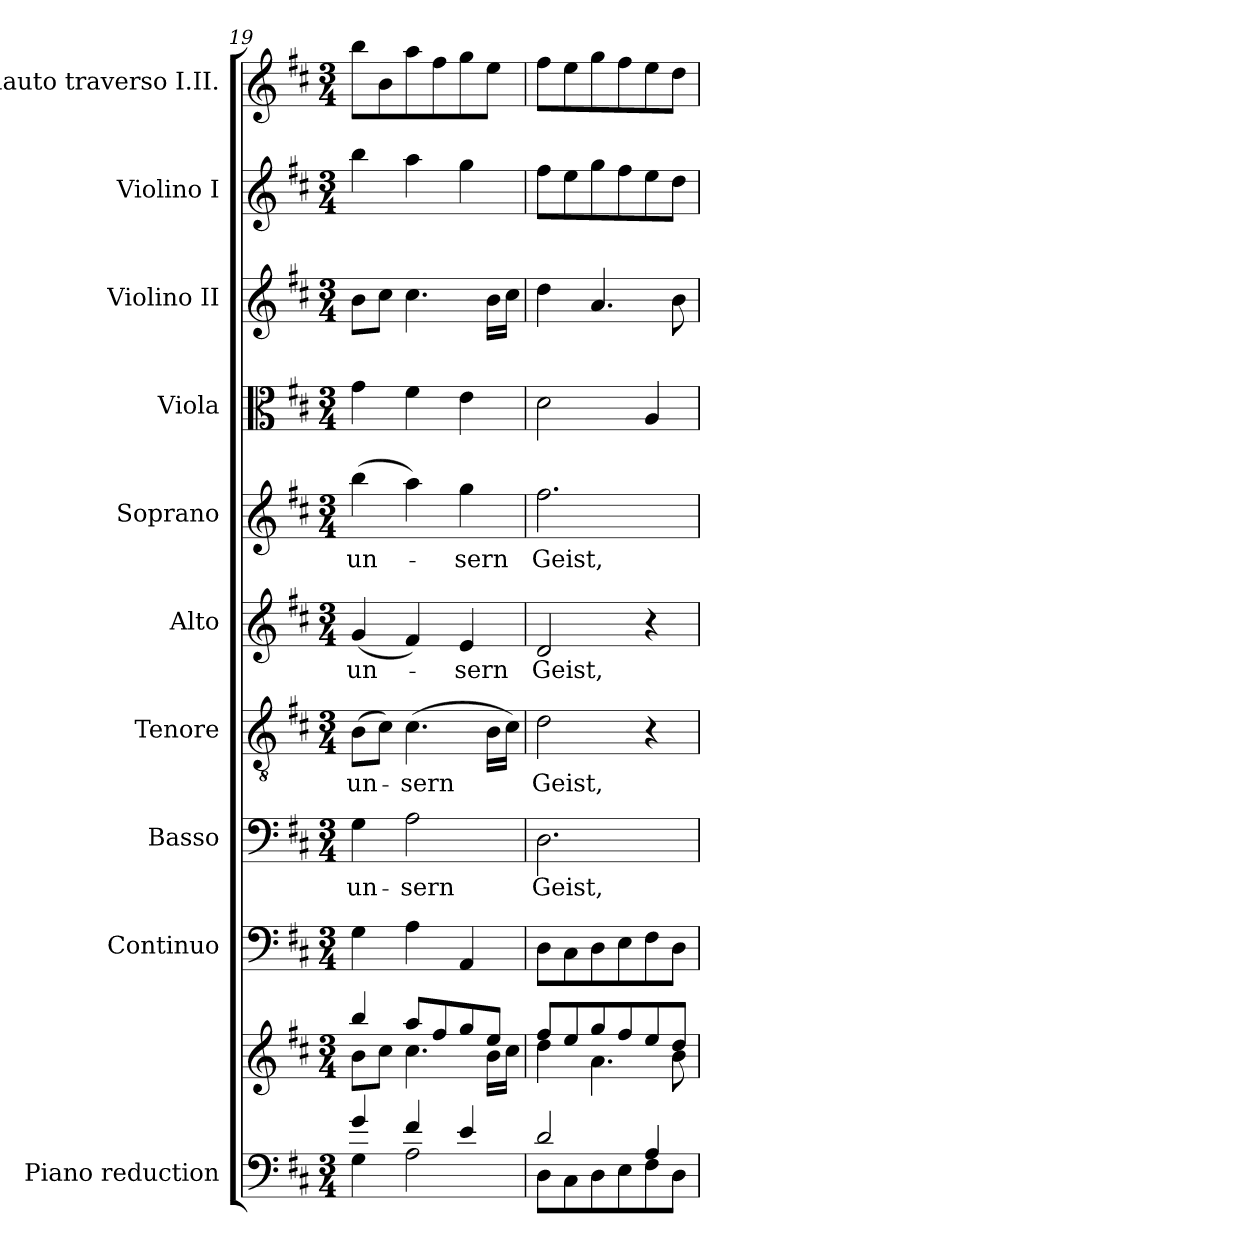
**kern	**kern	**kern	**kern	**text	**kern	**text	**kern	**text	**kern	**text	**kern	**kern	**kern	**kern
*part10	*part10	*part9	*part8	*part8	*part7	*part7	*part6	*part6	*part5	*part5	*part4	*part3	*part2	*part1
*staff11	*staff10	*staff9	*staff8	*staff8	*staff7	*staff7	*staff6	*staff6	*staff5	*staff5	*staff4	*staff3	*staff2	*staff1
*I"Piano reduction	*	*I"Continuo	*I"Basso	*	*I"Tenore	*	*I"Alto	*	*I"Soprano	*	*I"Viola	*I"Violino II	*I"Violino I	*I"Flauto traverso I.II.
*I'Pno	*	*	*	*	*	*	*	*	*	*	*I'Vla	*I'Vln	*I'Vln	*I'Fl
*clefF4	*clefG2	*clefF4	*clefF4	*	*clefGv2	*	*clefG2	*	*clefG2	*	*clefC3	*clefG2	*clefG2	*clefG2
*k[f#c#]	*k[f#c#]	*k[f#c#]	*k[f#c#]	*	*k[f#c#]	*	*k[f#c#]	*	*k[f#c#]	*	*k[f#c#]	*k[f#c#]	*k[f#c#]	*k[f#c#]
*M3/4	*M3/4	*M3/4	*M3/4	*	*M3/4	*	*M3/4	*	*M3/4	*	*M3/4	*M3/4	*M3/4	*M3/4
=19	=19	=19	=19	=19	=19	=19	=19	=19	=19	=19	=19	=19	=19	=19
*^	*^	*	*	*	*	*	*	*	*	*	*	*	*	*
!	!	!	!	!	!	!LO:LY:b	!	!LO:LY:b	!	!LO:LY:b	!	!LO:LY:b	!	!	!	!
4g/	4G\	4bb/	8b\L	4G\	4G\	un-	(8B\L	un-	(4g/	un-	(4bb\	un-	4g\	8b\L	4bb\	8bb\L
.	.	.	8cc#\J	.	.	.	8c#\J)	.	.	.	.	.	.	8cc#\J	.	8b\
!	!	!	!	!	!	!LO:LY:b	!	!LO:LY:b	!	!	!	!	!	!	!	!
4f#/	2A\	8aa/L	4.cc#\	4A\	2A\	-sern	(4.c#\	-sern	4f#/)	.	4aa\)	.	4f#\	4.cc#\	4aa\	8aa\
.	.	8ff#/	.	.	.	.	.	.	.	.	.	.	.	.	.	8ff#\
!	!	!	!	!	!	!	!	!	!	!LO:LY:b	!	!LO:LY:b	!	!	!	!
4e/	.	8gg/	.	4AA/	.	.	.	.	4e/	-sern	4gg\	-sern	4e\	.	4gg\	8gg\
.	.	8ee/J	16b\LL	.	.	.	16B\LL	.	.	.	.	.	.	16b\LL	.	8ee\J
.	.	.	16cc#\JJ	.	.	.	16c#\JJ)	.	.	.	.	.	.	16cc#\JJ	.	.
=20	=20	=20	=20	=20	=20	=20	=20	=20	=20	=20	=20	=20	=20	=20	=20	=20
!	!	!	!	!	!	!LO:LY:b	!	!LO:LY:b	!	!LO:LY:b	!	!LO:LY:b	!	!	!	!
2d/	8D\L	8ff#/L	4dd\	8D\L	2.D\	Geist,	2d\	Geist,	2d/	Geist,	2.ff#\	Geist,	2d\	4dd\	8ff#\L	8ff#\L
.	8C#\	8ee/	.	8C#\	.	.	.	.	.	.	.	.	.	.	8ee\	8ee\
.	8D\	8gg/	4.a\	8D\	.	.	.	.	.	.	.	.	.	4.a/	8gg\	8gg\
.	8E\	8ff#/	.	8E\	.	.	.	.	.	.	.	.	.	.	8ff#\	8ff#\
4A/	8F#\	8ee/	.	8F#\	.	.	4r	.	4r	.	.	.	4A/	.	8ee\	8ee\
.	8D\J	8dd/J	8b\	8D\J	.	.	.	.	.	.	.	.	.	8b\	8dd\J	8dd\J
*v	*v	*	*	*	*	*	*	*	*	*	*	*	*	*	*	*
*	*v	*v	*	*	*	*	*	*	*	*	*	*	*	*	*
=	=	=	=	=	=	=	=	=	=	=	=	=	=	=
*-	*-	*-	*-	*-	*-	*-	*-	*-	*-	*-	*-	*-	*-	*-
